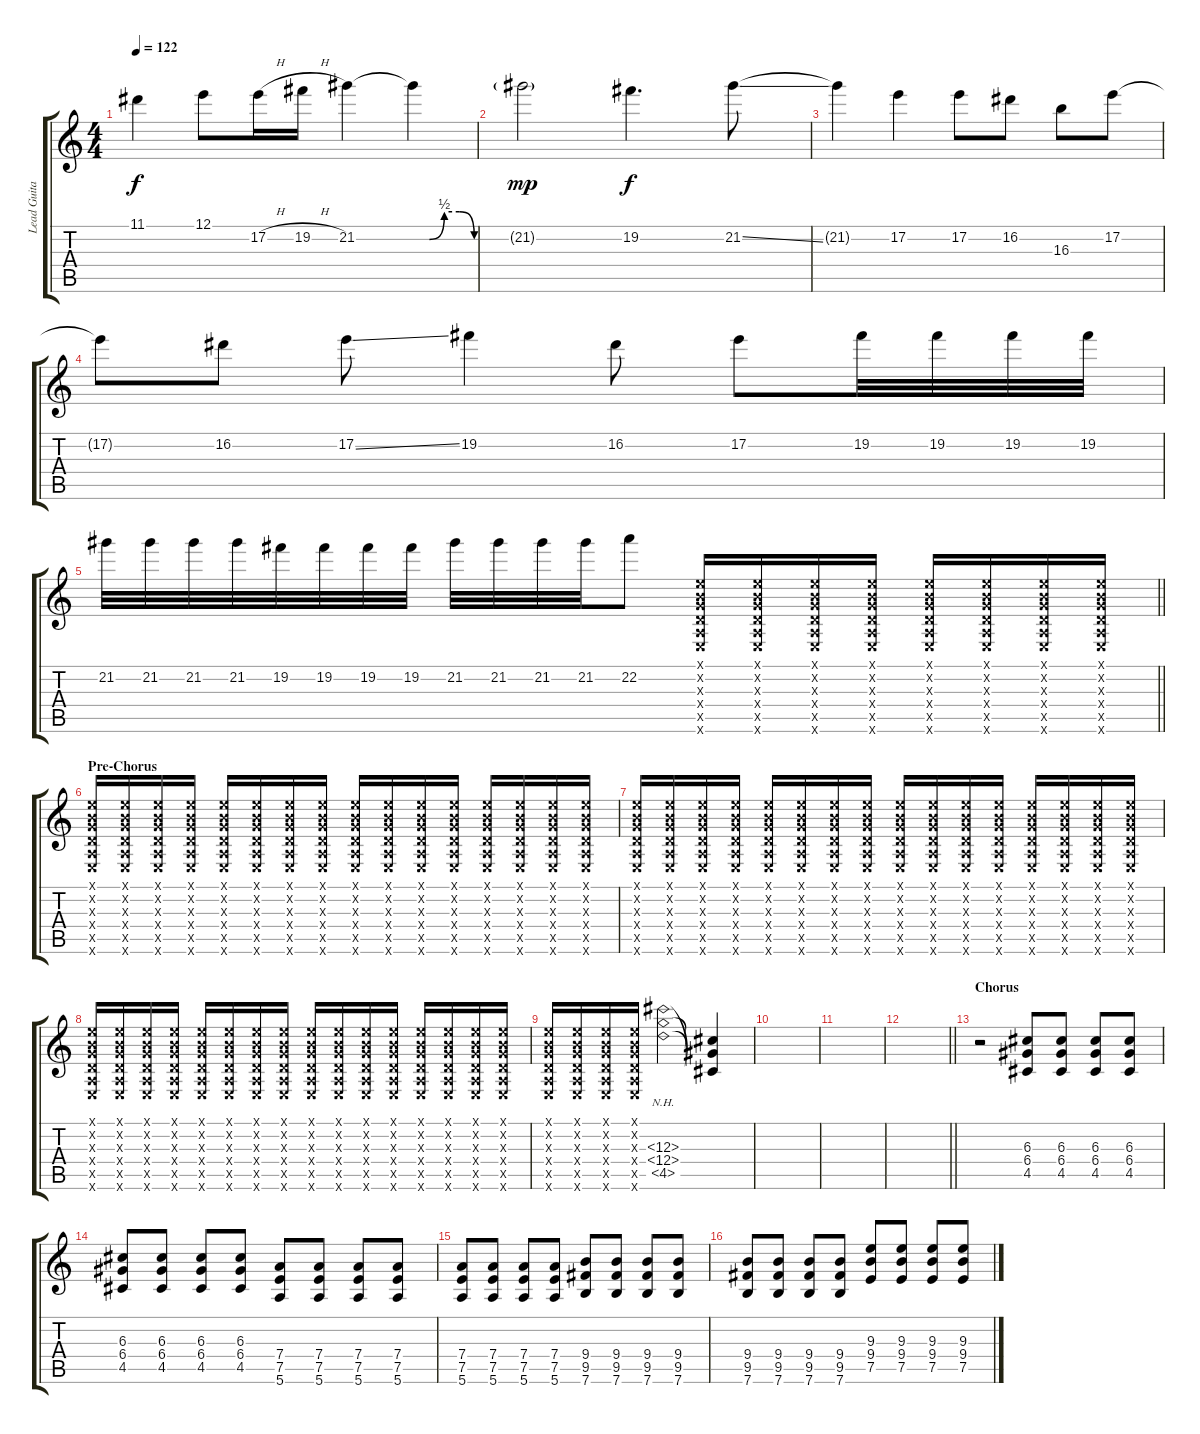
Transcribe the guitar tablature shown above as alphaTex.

\track ("Lead Guitar" "Lead Guita") {instrument distortionguitar}
\staff {score tabs}
\tuning (E4 B3 G3 D3 A2 E2) {hide}
\ts (4 4)
\tempo 122
\clef g2
\ks c
11.1{t}.4{dy f} 12.1.8 17.2{h}.16 19.2{h}.16 21.2.4 21.2{be (custom 0 0 15 0 30 2 45 2 60 0) t}.4 |
21.2{g}.2{dy mp} 19.2.4{d dy f} 21.2{ss}.8 |
21.2{t}.4 17.2.4 17.2.8 16.2.8 16.3.8 17.2.8 |
17.2{t}.8 16.2.8 17.2{ss}.8 19.2.4 16.2.8 17.2.8 19.2.32 19.2.32 19.2.32 19.2.32 |
\barLineRight lightlight
21.2.32 21.2.32 21.2.32 21.2.32 19.2.32 19.2.32 19.2.32 19.2.32 21.2.32 21.2.32 21.2.32 21.2.32 22.2.8 (0.1{x} 0.2{x} 0.3{x} 0.4{x} 0.5{x} 0.6{x}).16 (0.1{x} 0.2{x} 0.3{x} 0.4{x} 0.5{x} 0.6{x}).16 (0.1{x} 0.2{x} 0.3{x} 0.4{x} 0.5{x} 0.6{x}).16 (0.1{x} 0.2{x} 0.3{x} 0.4{x} 0.5{x} 0.6{x}).16 (0.1{x} 0.2{x} 0.3{x} 0.4{x} 0.5{x} 0.6{x}).16 (0.1{x} 0.2{x} 0.3{x} 0.4{x} 0.5{x} 0.6{x}).16 (0.1{x} 0.2{x} 0.3{x} 0.4{x} 0.5{x} 0.6{x}).16 (0.1{x} 0.2{x} 0.3{x} 0.4{x} 0.5{x} 0.6{x}).16 |
\section ("" "Pre-Chorus")
(0.1{x} 0.2{x} 0.3{x} 0.4{x} 0.5{x} 0.6{x}).16 (0.1{x} 0.2{x} 0.3{x} 0.4{x} 0.5{x} 0.6{x}).16 (0.1{x} 0.2{x} 0.3{x} 0.4{x} 0.5{x} 0.6{x}).16 (0.1{x} 0.2{x} 0.3{x} 0.4{x} 0.5{x} 0.6{x}).16 (0.1{x} 0.2{x} 0.3{x} 0.4{x} 0.5{x} 0.6{x}).16 (0.1{x} 0.2{x} 0.3{x} 0.4{x} 0.5{x} 0.6{x}).16 (0.1{x} 0.2{x} 0.3{x} 0.4{x} 0.5{x} 0.6{x}).16 (0.1{x} 0.2{x} 0.3{x} 0.4{x} 0.5{x} 0.6{x}).16 (0.1{x} 0.2{x} 0.3{x} 0.4{x} 0.5{x} 0.6{x}).16 (0.1{x} 0.2{x} 0.3{x} 0.4{x} 0.5{x} 0.6{x}).16 (0.1{x} 0.2{x} 0.3{x} 0.4{x} 0.5{x} 0.6{x}).16 (0.1{x} 0.2{x} 0.3{x} 0.4{x} 0.5{x} 0.6{x}).16 (0.1{x} 0.2{x} 0.3{x} 0.4{x} 0.5{x} 0.6{x}).16 (0.1{x} 0.2{x} 0.3{x} 0.4{x} 0.5{x} 0.6{x}).16 (0.1{x} 0.2{x} 0.3{x} 0.4{x} 0.5{x} 0.6{x}).16 (0.1{x} 0.2{x} 0.3{x} 0.4{x} 0.5{x} 0.6{x}).16 |
(0.1{x} 0.2{x} 0.3{x} 0.4{x} 0.5{x} 0.6{x}).16 (0.1{x} 0.2{x} 0.3{x} 0.4{x} 0.5{x} 0.6{x}).16 (0.1{x} 0.2{x} 0.3{x} 0.4{x} 0.5{x} 0.6{x}).16 (0.1{x} 0.2{x} 0.3{x} 0.4{x} 0.5{x} 0.6{x}).16 (0.1{x} 0.2{x} 0.3{x} 0.4{x} 0.5{x} 0.6{x}).16 (0.1{x} 0.2{x} 0.3{x} 0.4{x} 0.5{x} 0.6{x}).16 (0.1{x} 0.2{x} 0.3{x} 0.4{x} 0.5{x} 0.6{x}).16 (0.1{x} 0.2{x} 0.3{x} 0.4{x} 0.5{x} 0.6{x}).16 (0.1{x} 0.2{x} 0.3{x} 0.4{x} 0.5{x} 0.6{x}).16 (0.1{x} 0.2{x} 0.3{x} 0.4{x} 0.5{x} 0.6{x}).16 (0.1{x} 0.2{x} 0.3{x} 0.4{x} 0.5{x} 0.6{x}).16 (0.1{x} 0.2{x} 0.3{x} 0.4{x} 0.5{x} 0.6{x}).16 (0.1{x} 0.2{x} 0.3{x} 0.4{x} 0.5{x} 0.6{x}).16 (0.1{x} 0.2{x} 0.3{x} 0.4{x} 0.5{x} 0.6{x}).16 (0.1{x} 0.2{x} 0.3{x} 0.4{x} 0.5{x} 0.6{x}).16 (0.1{x} 0.2{x} 0.3{x} 0.4{x} 0.5{x} 0.6{x}).16 |
(0.1{x} 0.2{x} 0.3{x} 0.4{x} 0.5{x} 0.6{x}).16 (0.1{x} 0.2{x} 0.3{x} 0.4{x} 0.5{x} 0.6{x}).16 (0.1{x} 0.2{x} 0.3{x} 0.4{x} 0.5{x} 0.6{x}).16 (0.1{x} 0.2{x} 0.3{x} 0.4{x} 0.5{x} 0.6{x}).16 (0.1{x} 0.2{x} 0.3{x} 0.4{x} 0.5{x} 0.6{x}).16 (0.1{x} 0.2{x} 0.3{x} 0.4{x} 0.5{x} 0.6{x}).16 (0.1{x} 0.2{x} 0.3{x} 0.4{x} 0.5{x} 0.6{x}).16 (0.1{x} 0.2{x} 0.3{x} 0.4{x} 0.5{x} 0.6{x}).16 (0.1{x} 0.2{x} 0.3{x} 0.4{x} 0.5{x} 0.6{x}).16 (0.1{x} 0.2{x} 0.3{x} 0.4{x} 0.5{x} 0.6{x}).16 (0.1{x} 0.2{x} 0.3{x} 0.4{x} 0.5{x} 0.6{x}).16 (0.1{x} 0.2{x} 0.3{x} 0.4{x} 0.5{x} 0.6{x}).16 (0.1{x} 0.2{x} 0.3{x} 0.4{x} 0.5{x} 0.6{x}).16 (0.1{x} 0.2{x} 0.3{x} 0.4{x} 0.5{x} 0.6{x}).16 (0.1{x} 0.2{x} 0.3{x} 0.4{x} 0.5{x} 0.6{x}).16 (0.1{x} 0.2{x} 0.3{x} 0.4{x} 0.5{x} 0.6{x}).16 |
(0.1{x} 0.2{x} 0.3{x} 0.4{x} 0.5{x} 0.6{x}).16 (0.1{x} 0.2{x} 0.3{x} 0.4{x} 0.5{x} 0.6{x}).16 (0.1{x} 0.2{x} 0.3{x} 0.4{x} 0.5{x} 0.6{x}).16 (0.1{x} 0.2{x} 0.3{x} 0.4{x} 0.5{x} 0.6{x}).16 (6.3{nh} 6.4{nh} 4.5{nh}).2 (6.3{t} 6.4{t} 4.5{t}).4 |
|
|
\barLineRight lightlight
|
\section ("" "Chorus")
r.2 (6.3 6.4 4.5).8 (6.3 6.4 4.5).8 (6.3 6.4 4.5).8 (6.3 6.4 4.5).8 |
(6.3 6.4 4.5).8 (6.3 6.4 4.5).8 (6.3 6.4 4.5).8 (6.3 6.4 4.5).8 (7.4 7.5 5.6).8 (7.4 7.5 5.6).8 (7.4 7.5 5.6).8 (7.4 7.5 5.6).8 |
(7.4 7.5 5.6).8 (7.4 7.5 5.6).8 (7.4 7.5 5.6).8 (7.4 7.5 5.6).8 (9.4 9.5 7.6).8 (9.4 9.5 7.6).8 (9.4 9.5 7.6).8 (9.4 9.5 7.6).8 |
(9.4 9.5 7.6).8 (9.4 9.5 7.6).8 (9.4 9.5 7.6).8 (9.4 9.5 7.6).8 (9.3 9.4 7.5).8 (9.3 9.4 7.5).8 (9.3 9.4 7.5).8 (9.3 9.4 7.5).8
